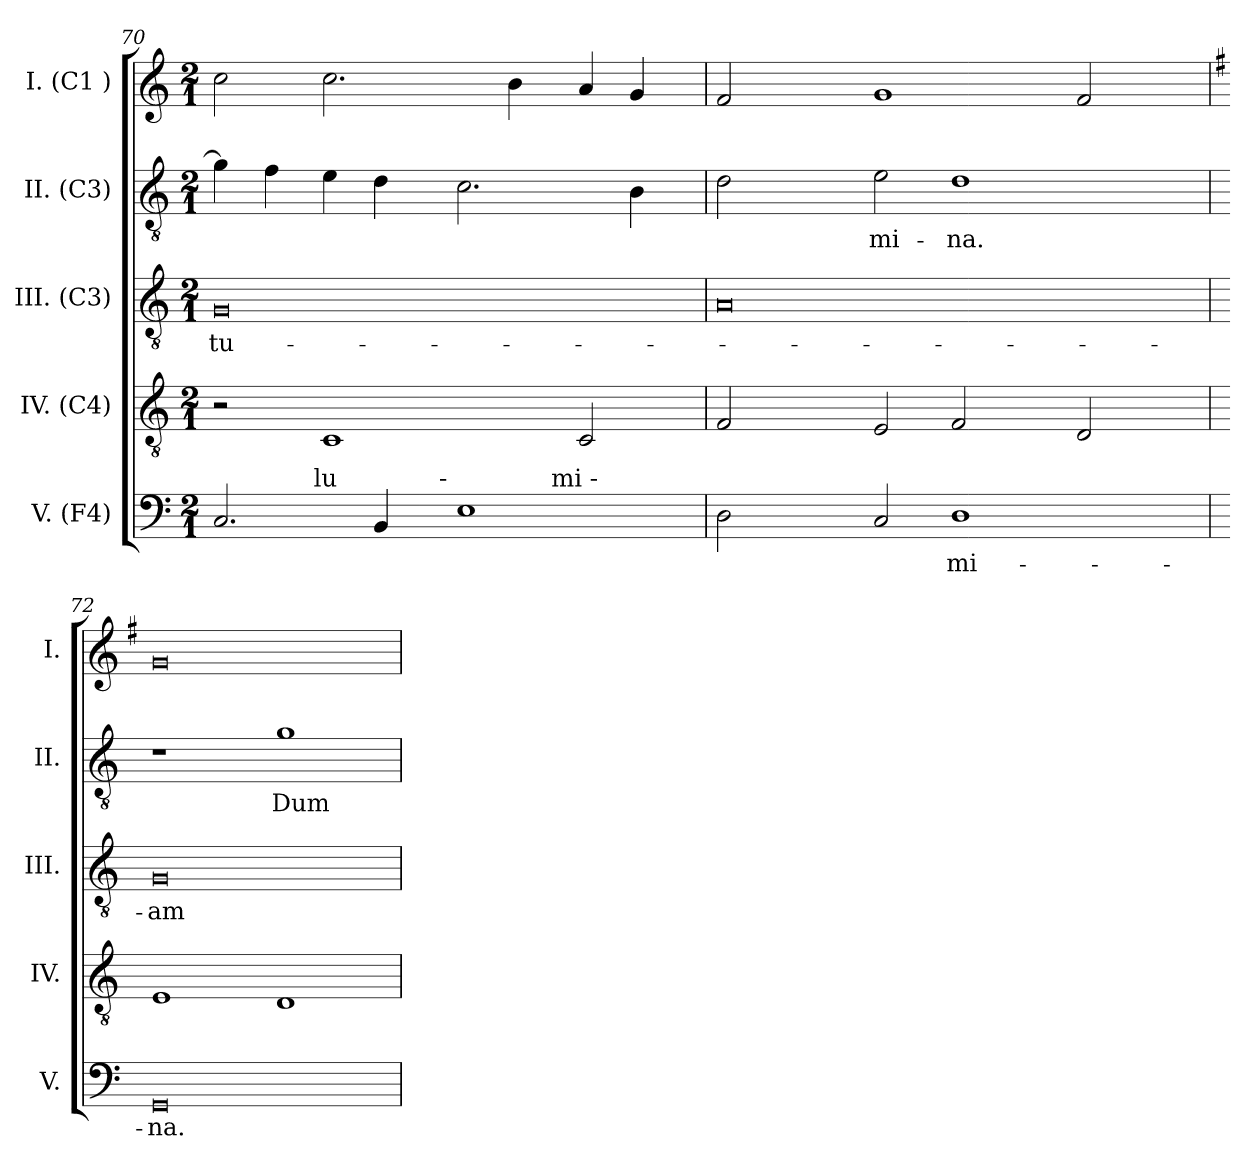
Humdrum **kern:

**kern	**text	**kern	**kern	**text	**kern	**text	**kern
*part5	*part5	*part4	*part3	*part3	*part2	*part2	*part1
*staff5	*staff5	*staff4	*staff3	*staff3	*staff2	*staff2	*staff1
*I"V. (F4)	*	*I"IV. (C4)	*I"III. (C3)	*	*I"II. (C3)	*	*I"I. (C1 )
*I'V.	*	*I'IV.	*I'III.	*	*I'II.	*	*I'I.
*clefF4	*	*clefGv2	*clefGv2	*	*clefGv2	*	*clefG2
*	*	*	*	*	*	*	*k[]
*	*	*	*	*	*	*	*C:
*M2/1	*	*M2/1	*M2/1	*	*M2/1	*	*M2/1
=70	=70	=70	=70	=70	=70	=70	=70
!	!	!	!	!LO:LY:b:cj	!	!	!
*^	*	*	*	*	*	*	*
*	*^	*	*	*	*	*	*	*
*	*	*^	*	*	*	*	*	*	*
2.C/	4ryy	2ryy	1ryy	.	2r	0G	tu-	4g\]	.	2cc\
.	8...ryy	.	.	.	.	.	.	4f\	.	.
!	!LO:TX:a:t=lu	!	!	!	!	!	!	!	!	!
.	1ryy	.	.	.	.	.	.	.	.	.
.	.	4ryy	.	.	1C	.	.	4e\	.	2.cc\
4BB/	.	8ryy	.	.	.	.	.	4d\	.	.
.	.	16ryy	.	.	.	.	.	.	.	.
.	.	64ryy	.	.	.	.	.	.	.	.
!	!	!LO:TX:a:t=-	!	!	!	!	!	!	!	!
.	.	1ryy	.	.	.	.	.	.	.	.
1E	.	.	4..ryy	.	.	.	.	2.c\	.	.
.	.	.	.	.	.	.	.	.	.	4b\
!	!	!	!LO:TX:a:t=mi -	!	!	!	!	!	!	!
.	.	.	2ryy	.	.	.	.	.	.	.
.	2ryy	.	.	.	.	.	.	.	.	.
.	.	.	.	.	2C/	.	.	.	.	4a/
.	.	.	.	.	.	.	.	4B\	.	4g/
.	.	.	16ryy	.	.	.	.	.	.	.
.	.	32.ryy	.	.	.	.	.	.	.	.
.	64ryy	.	.	.	.	.	.	.	.	.
!!LO:LB:g=z
=71	=71	=71	=71	=71	=71	=71	=71	=71	=71	=71
*v	*v	*v	*v	*	*^	*^	*	*^	*	*
2D\	.	2F/	4ryy	0A	4..ryy	.	2d\	8ryy	.	2f/
.	.	.	.	.	.	.	.	64ryy	.	.
.	.	.	.	.	.	.	.	1ryy	.	.
.	.	.	8ryy	.	.	.	.	.	.	.
.	.	.	32ryy	.	.	.	.	.	.	.
.	.	.	1ryy	.	.	.	.	.	.	.
.	.	.	.	.	1ryy	.	.	.	.	.
!	!	!	!	!	!	!	!	!	!LO:LY:b:cj	!
2C/	.	2E/	.	.	.	.	2e\	.	-mi-	1g
!	!LO:LY:b:cj	!	!	!	!	!	!	!	!LO:LY:b:cj	!
1D	-mi-	2F/	.	.	.	.	1d	.	-na.	.
.	.	.	.	.	.	.	.	2ryy	.	.
.	.	.	2ryy	.	.	.	.	.	.	.
.	.	.	.	.	2ryy	.	.	.	.	.
.	.	2D/	.	.	.	.	.	.	.	2f/
.	.	.	.	.	.	.	.	4ryy	.	.
.	.	.	.	.	.	.	.	16..ryy	.	.
.	.	.	16.ryy	.	.	.	.	.	.	.
.	.	.	.	.	16ryy	.	.	.	.	.
*	*	*v	*v	*	*	*	*v	*v	*	*
*	*	*	*v	*v	*	*	*	*
=72	=72	=72	=72	=72	=72	=72	=72
*	*	*	*	*	*	*	*k[f#]
*	*	*	*	*	*	*	*G:
*	*	*^	*^	*	*^	*	*
!	!LO:LY:b:cj	!	!	!	!	!LO:LY:b:rj	!	!	!	!
*	*	*v	*v	*	*	*	*v	*v	*	*
*	*	*	*v	*v	*	*	*	*
0GG	-na.	1E	0G	-am	1r	.	0g
!	!	!	!	!	!	!LO:LY:b:cj	!
.	.	1D	.	.	1g	Dum	.
=	=	=	=	=	=	=	=
*-	*-	*-	*-	*-	*-	*-	*-
